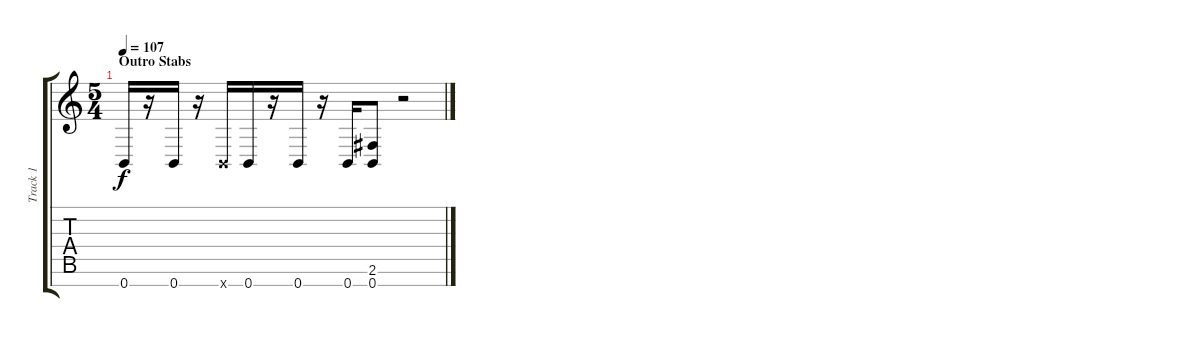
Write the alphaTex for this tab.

\track ("Track 1" "Track 1") {instrument distortionguitar}
\staff {score tabs}
\tuning (E4 B3 G3 D3 A2 E2 B1) {hide}
\ts (5 4)
\section ("" "Outro Stabs")
\tempo 107
\clef g2
\ks c
0.7.16{dy f} r.16 0.7.16 r.16 0.7{x}.16 0.7.16 r.16 0.7.16 r.16 0.7.16 (2.6 0.7).8 r.2
